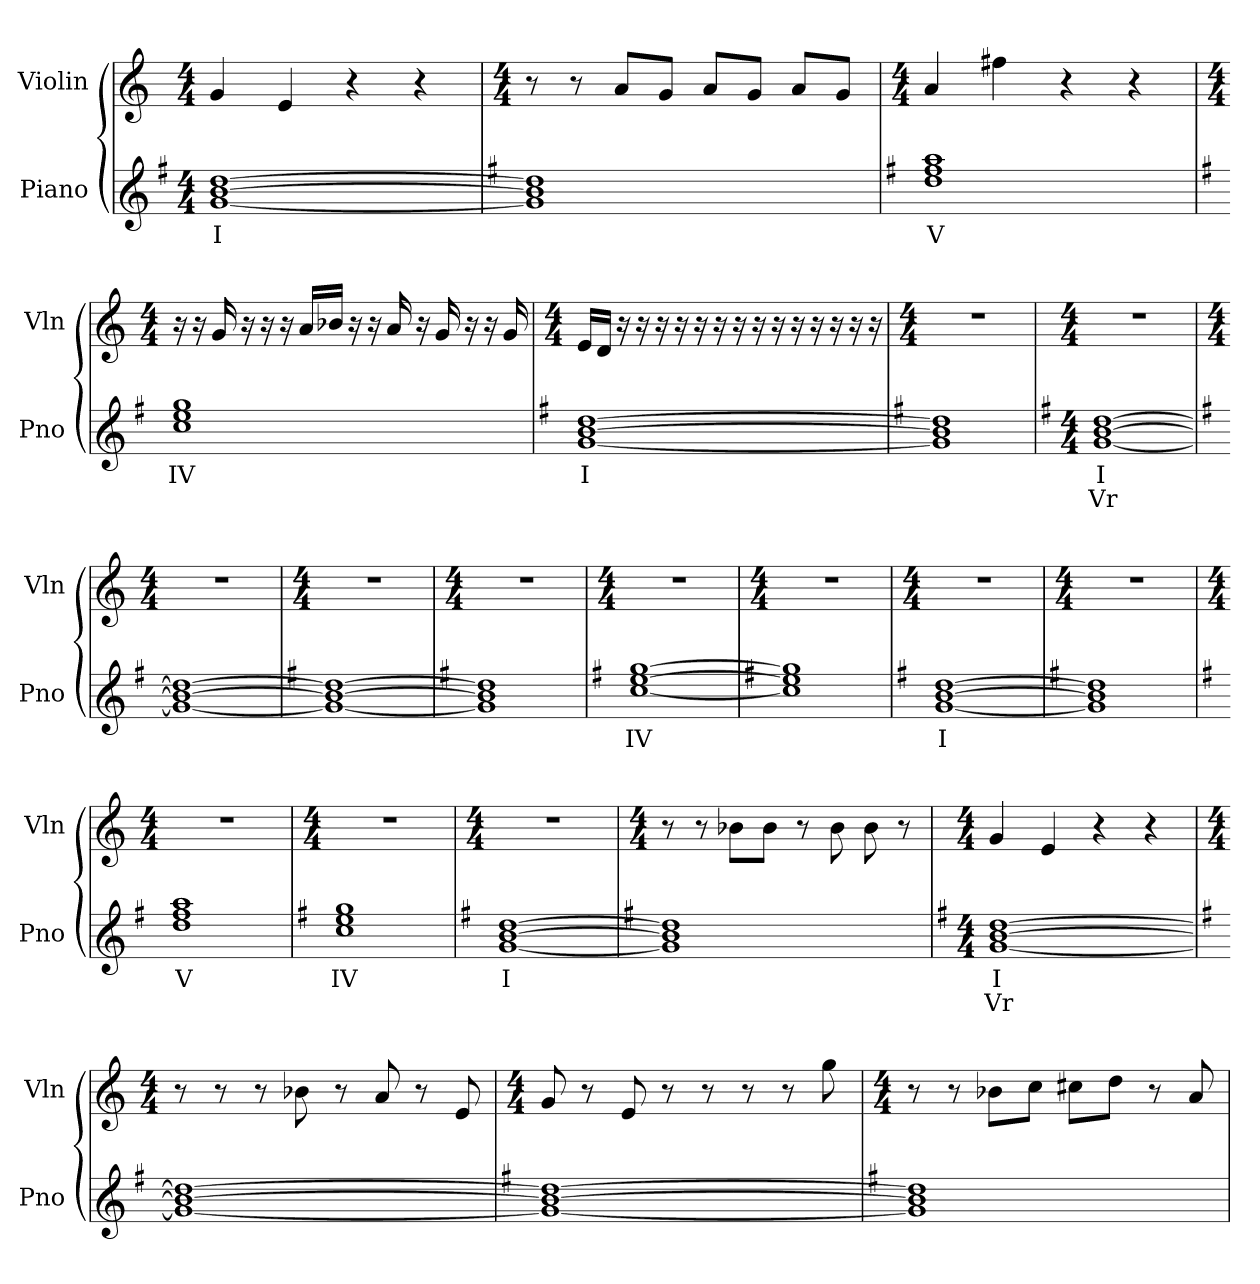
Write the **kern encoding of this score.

**kern	**text	**text	**kern
*part2	*part2	*part2	*part1
*staff2	*staff2	*staff2	*staff1
*I"Piano	*	*	*I"Violin
*I'Pno	*	*	*I'Vln
*k[f#]	*	*	*
*G:	*	*	*
*M4/4	*	*	*M4/4
=	=	=	=
[1g [1b [1dd	I	.	4g
.	.	.	4e
.	.	.	4r
.	.	.	4r
=	=	=	=
*k[f#]	*	*	*
*G:	*	*	*
*	*	*	*M4/4
1g] 1b] 1dd]	.	.	8r
.	.	.	8r
.	.	.	8aL
.	.	.	8gJ
.	.	.	8aL
.	.	.	8gJ
.	.	.	8aL
.	.	.	8gJ
=	=	=	=
*k[f#]	*	*	*
*G:	*	*	*
*	*	*	*M4/4
1dd 1ff# 1aa	V	.	4a
.	.	.	4ff#X
.	.	.	4r
.	.	.	4r
=	=	=	=
*k[f#]	*	*	*
*G:	*	*	*
*	*	*	*M4/4
1cc 1ee 1gg	IV	.	16r
.	.	.	16r
.	.	.	16g
.	.	.	16r
.	.	.	16r
.	.	.	16r
.	.	.	16aLL
.	.	.	16b-XJJ
.	.	.	16r
.	.	.	16r
.	.	.	16a
.	.	.	16r
.	.	.	16g
.	.	.	16r
.	.	.	16r
.	.	.	16g
=	=	=	=
*k[f#]	*	*	*
*G:	*	*	*
*	*	*	*M4/4
[1g [1b [1dd	I	.	16eLL
.	.	.	16dJJ
.	.	.	16r
.	.	.	16r
.	.	.	16r
.	.	.	16r
.	.	.	16r
.	.	.	16r
.	.	.	16r
.	.	.	16r
.	.	.	16r
.	.	.	16r
.	.	.	16r
.	.	.	16r
.	.	.	16r
.	.	.	16r
=	=	=	=
*k[f#]	*	*	*
*G:	*	*	*
*	*	*	*M4/4
1g] 1b] 1dd]	.	.	1r
=	=	=	=
*k[f#]	*	*	*
*G:	*	*	*
*M4/4	*	*	*M4/4
[1g [1b [1dd	I	Vr	1r
=	=	=	=
*k[f#]	*	*	*
*G:	*	*	*
*	*	*	*M4/4
1g_ 1b_ 1dd_	.	.	1r
=	=	=	=
*k[f#]	*	*	*
*G:	*	*	*
*	*	*	*M4/4
1g_ 1b_ 1dd_	.	.	1r
=	=	=	=
*k[f#]	*	*	*
*G:	*	*	*
*	*	*	*M4/4
1g] 1b] 1dd]	.	.	1r
=	=	=	=
*k[f#]	*	*	*
*G:	*	*	*
*	*	*	*M4/4
[1cc [1ee [1gg	IV	.	1r
=	=	=	=
*k[f#]	*	*	*
*G:	*	*	*
*	*	*	*M4/4
1cc] 1ee] 1gg]	.	.	1r
=	=	=	=
*k[f#]	*	*	*
*G:	*	*	*
*	*	*	*M4/4
[1g [1b [1dd	I	.	1r
=	=	=	=
*k[f#]	*	*	*
*G:	*	*	*
*	*	*	*M4/4
1g] 1b] 1dd]	.	.	1r
=	=	=	=
*k[f#]	*	*	*
*G:	*	*	*
*	*	*	*M4/4
1dd 1ff# 1aa	V	.	1r
=	=	=	=
*k[f#]	*	*	*
*G:	*	*	*
*	*	*	*M4/4
1cc 1ee 1gg	IV	.	1r
=	=	=	=
*k[f#]	*	*	*
*G:	*	*	*
*	*	*	*M4/4
[1g [1b [1dd	I	.	1r
=	=	=	=
*k[f#]	*	*	*
*G:	*	*	*
*	*	*	*M4/4
1g] 1b] 1dd]	.	.	8r
.	.	.	8r
.	.	.	8b-XL
.	.	.	8b-J
.	.	.	8r
.	.	.	8b-
.	.	.	8b-
.	.	.	8r
=	=	=	=
*k[f#]	*	*	*
*G:	*	*	*
*M4/4	*	*	*M4/4
[1g [1b [1dd	I	Vr	4g
.	.	.	4e
.	.	.	4r
.	.	.	4r
=	=	=	=
*k[f#]	*	*	*
*G:	*	*	*
*	*	*	*M4/4
1g_ 1b_ 1dd_	.	.	8r
.	.	.	8r
.	.	.	8r
.	.	.	8b-X
.	.	.	8r
.	.	.	8a
.	.	.	8r
.	.	.	8e
=	=	=	=
*k[f#]	*	*	*
*G:	*	*	*
*	*	*	*M4/4
1g_ 1b_ 1dd_	.	.	8g
.	.	.	8r
.	.	.	8e
.	.	.	8r
.	.	.	8r
.	.	.	8r
.	.	.	8r
.	.	.	8gg
=	=	=	=
*k[f#]	*	*	*
*G:	*	*	*
*	*	*	*M4/4
1g] 1b] 1dd]	.	.	8r
.	.	.	8r
.	.	.	8b-XL
.	.	.	8ccJ
.	.	.	8cc#XL
.	.	.	8ddJ
.	.	.	8r
.	.	.	8a
=	=	=	=
*-	*-	*-	*-
